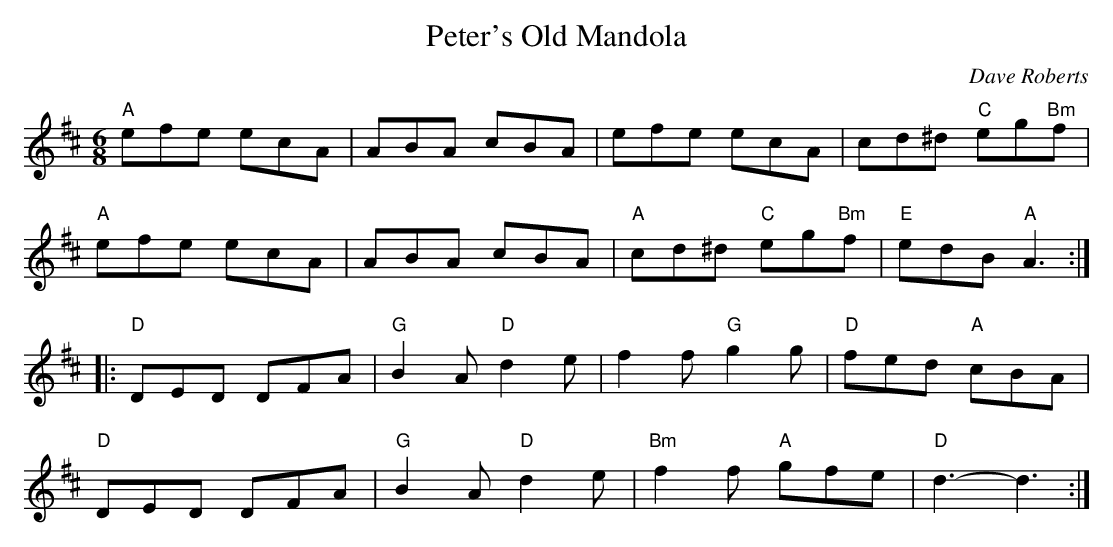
X:1
T:Peter's Old Mandola
C:Dave Roberts
M:6/8
K:D
"A"efe ecA | ABA cBA | efe ecA | cd^d "C"eg"Bm"f |
"A"efe ecA | ABA cBA | "A"cd^d "C"eg"Bm"f | "E"edB "A"A3 :|
|: "D"DED DFA | "G"B2A "D"d2e | f2f "G"g2g | "D"fed "A"cBA |
"D"DED DFA |"G"B2A "D"d2e | "Bm"f2f "A"gfe | "D"d3-d3 :|
